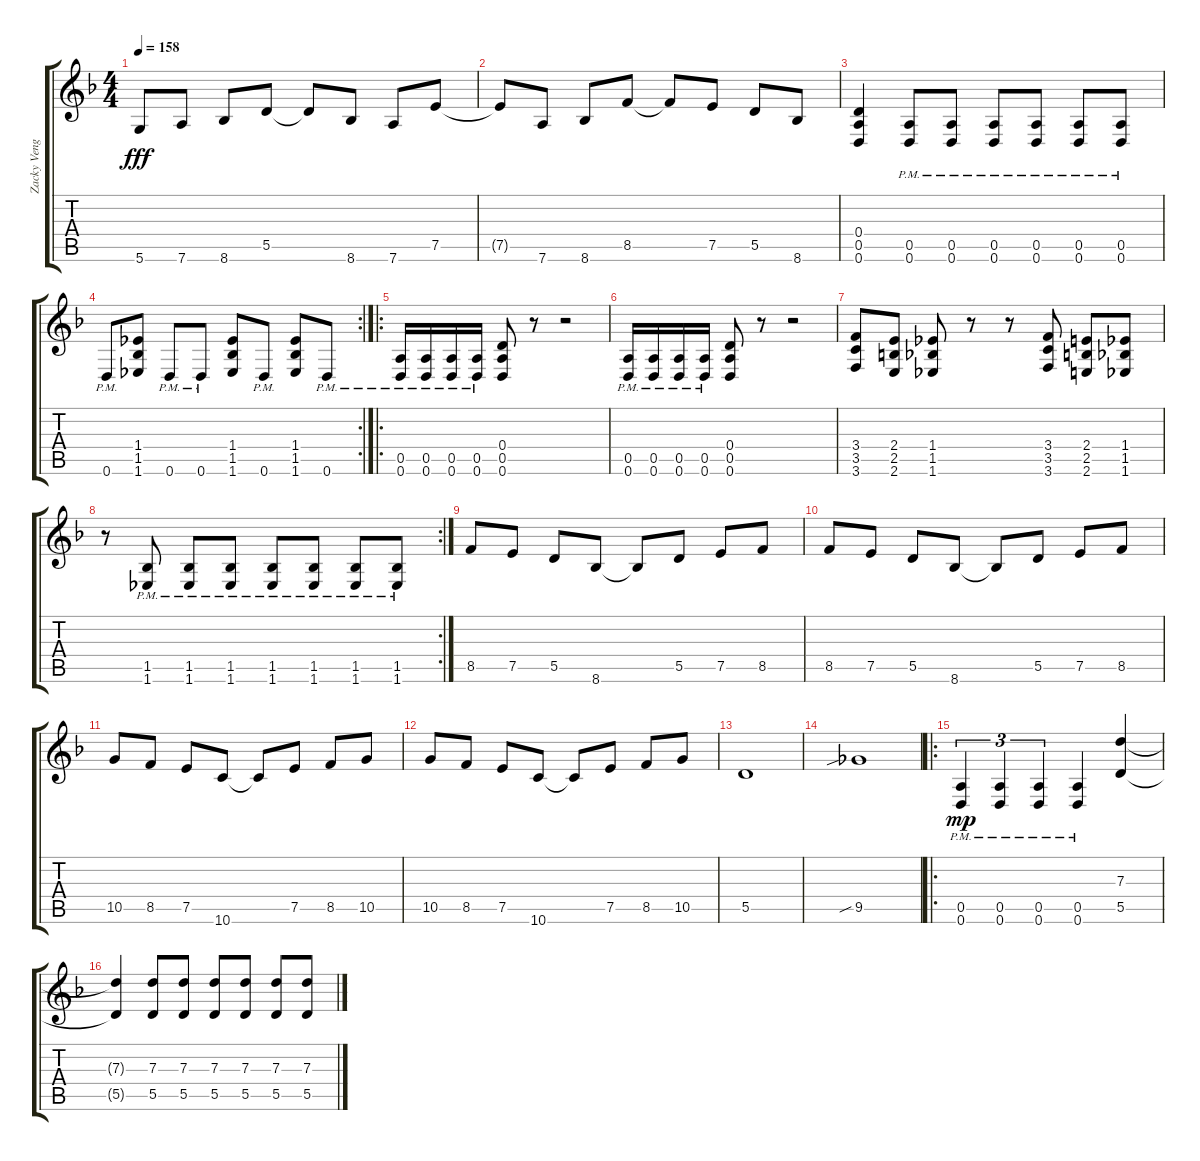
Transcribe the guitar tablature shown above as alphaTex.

\track ("Zacky Vengeance" "Zacky Veng") {instrument distortionguitar}
\staff {score tabs}
\tuning (E4 B3 G3 D3 A2 D2) {hide}
\ts (4 4)
\tempo 158
\clef g2
\ks f
5.6.8{dy fff} 7.6.8 8.6.8 5.5.8 5.5{t}.8 8.6.8 7.6.8 7.5.8 |
7.5{t}.8 7.6.8 8.6.8 8.5.8 8.5{t}.8 7.5.8 5.5.8 8.6.8 |
(0.4 0.5 0.6).4 (0.5{pm} 0.6{pm}).8 (0.5{pm} 0.6{pm}).8 (0.5{pm} 0.6{pm}).8 (0.5{pm} 0.6{pm}).8 (0.5{pm} 0.6{pm}).8 (0.5{pm} 0.6{pm}).8 |
\rc 2
0.6{pm}.8 (1.4 1.5 1.6).8 0.6{pm}.8 0.6{pm}.8 (1.4 1.5 1.6).8 0.6{pm}.8 (1.4 1.5 1.6).8 0.6{pm}.8 |
\ro
(0.5{pm} 0.6{pm}).16 (0.5{pm} 0.6{pm}).16 (0.5{pm} 0.6{pm}).16 (0.5{pm} 0.6{pm}).16 (0.4 0.5 0.6).8 r.8 r.2 |
(0.5{pm} 0.6{pm}).16 (0.5{pm} 0.6{pm}).16 (0.5{pm} 0.6{pm}).16 (0.5{pm} 0.6{pm}).16 (0.4 0.5 0.6).8 r.8 r.2 |
(3.4 3.5 3.6).8 (2.4 2.5 2.6).8 (1.4 1.5 1.6).8 r.8 r.8 (3.4 3.5 3.6).8 (2.4 2.5 2.6).8 (1.4 1.5 1.6).8 |
\rc 2
r.8 (1.5{pm} 1.6{pm}).8 (1.5{pm} 1.6{pm}).8 (1.5{pm} 1.6{pm}).8 (1.5{pm} 1.6{pm}).8 (1.5{pm} 1.6{pm}).8 (1.5{pm} 1.6{pm}).8 (1.5{pm} 1.6{pm}).8 |
8.5.8 7.5.8 5.5.8 8.6.8 8.6{t}.8 5.5.8 7.5.8 8.5.8 |
8.5.8 7.5.8 5.5.8 8.6.8 8.6{t}.8 5.5.8 7.5.8 8.5.8 |
10.5.8 8.5.8 7.5.8 10.6.8 10.6{t}.8 7.5.8 8.5.8 10.5.8 |
10.5.8 8.5.8 7.5.8 10.6.8 10.6{t}.8 7.5.8 8.5.8 10.5.8 |
5.5.1 |
9.5{sib}.1 |
\ro
(0.5{pm} 0.6{pm}).4{tu (3 2) dy mp} (0.5{pm} 0.6{pm}).4{tu (3 2)} (0.5{pm} 0.6{pm}).4{tu (3 2)} (0.5{pm} 0.6{pm}).4 (7.3 5.5).4 |
(7.3{t} 5.5{t}).4 (7.3 5.5).8 (7.3 5.5).8 (7.3 5.5).8 (7.3 5.5).8 (7.3 5.5).8 (7.3 5.5).8
